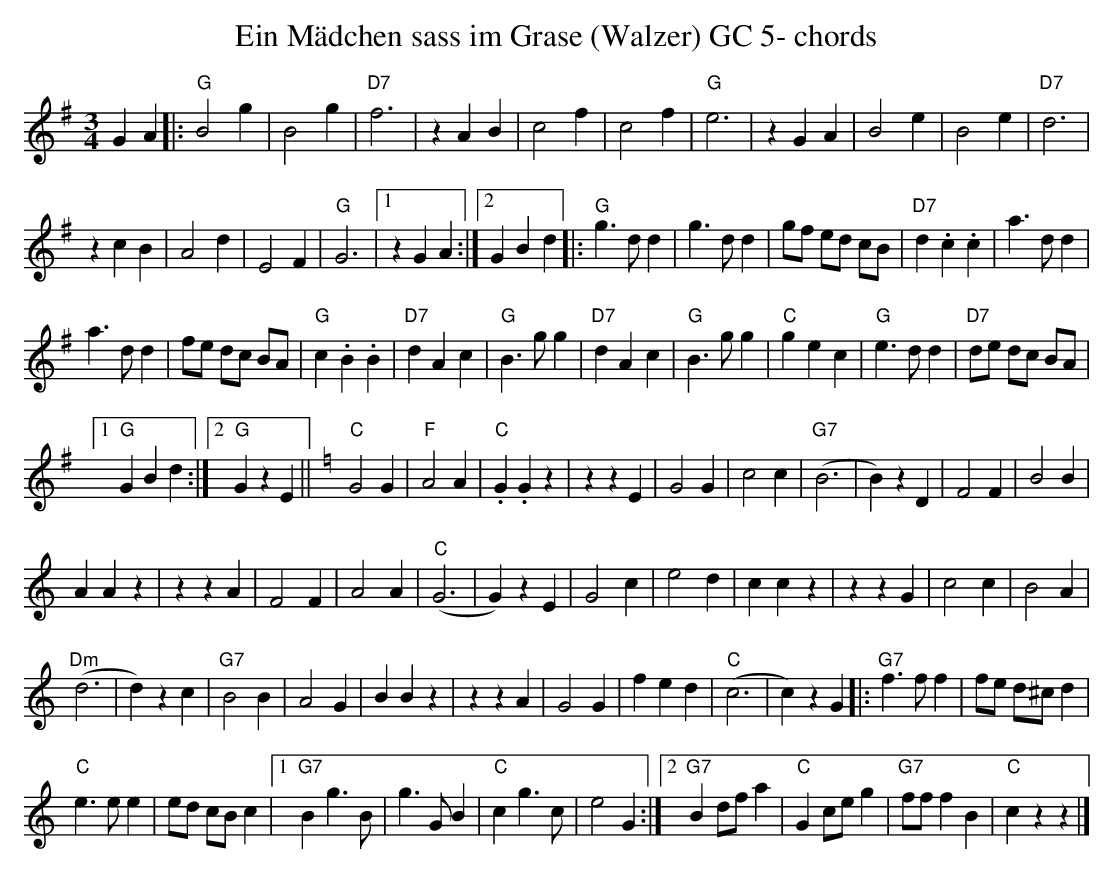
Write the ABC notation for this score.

X:1
T:Ein M\"adchen sass im Grase (Walzer) GC 5- chords
M:3/4
L:1/4
K:Gmaj%%MIDI gchordon
GA |: "G"B2g | B2g | "D7"f3 | z AB | c2f | c2f | "G"e3 | zGA | B2e | B2e | "D7"d3 |
zcB | A2d | E2F | "G"G3 |1 zGA :|2 GBd |: "G"g>d d | g>dd | g/2f/2 e/2d/2 c/2B/2 | "D7"d.c.c | a>dd |
a>dd | f/2e/2 d/2c/2 B/2A/2 | "G"c.B.B | "D7"dAc | "G"B>gg | "D7"dAc | "G"B>gg | "C"gec | "G"e>dd | "D7"d/2e/2 d/2c/2 B/2A/2 |1
"G"GBd :|2 "G"GzE || [K:Cmaj] "C"G2G | "F"A2A | "C".G.Gz | zzE | G2G | c2c | "G7"(B3 | B)zD | F2F | B2B |
AAz | zzA | F2F | A2A | "C"(G3 | G)zE | G2c | e2d | ccz | zzG | c2c | B2A |
"Dm"(d3 | d)zc | "G7"B2B | A2G | BBz | zzA | G2G | fed | "C"(c3 | c)zG |: "G7"f>ff | f/2e/2 d/2^c/2 d |
"C"e>e e | e/2d/2 c/2B/2 c |1 "G7"Bg>B | g>GB | "C"cg>c | e2G :|2 "G7"B d/2f/2 a | "C"G c/2e/2 g | "G7"f/2f/2fB | "C"czz |]
